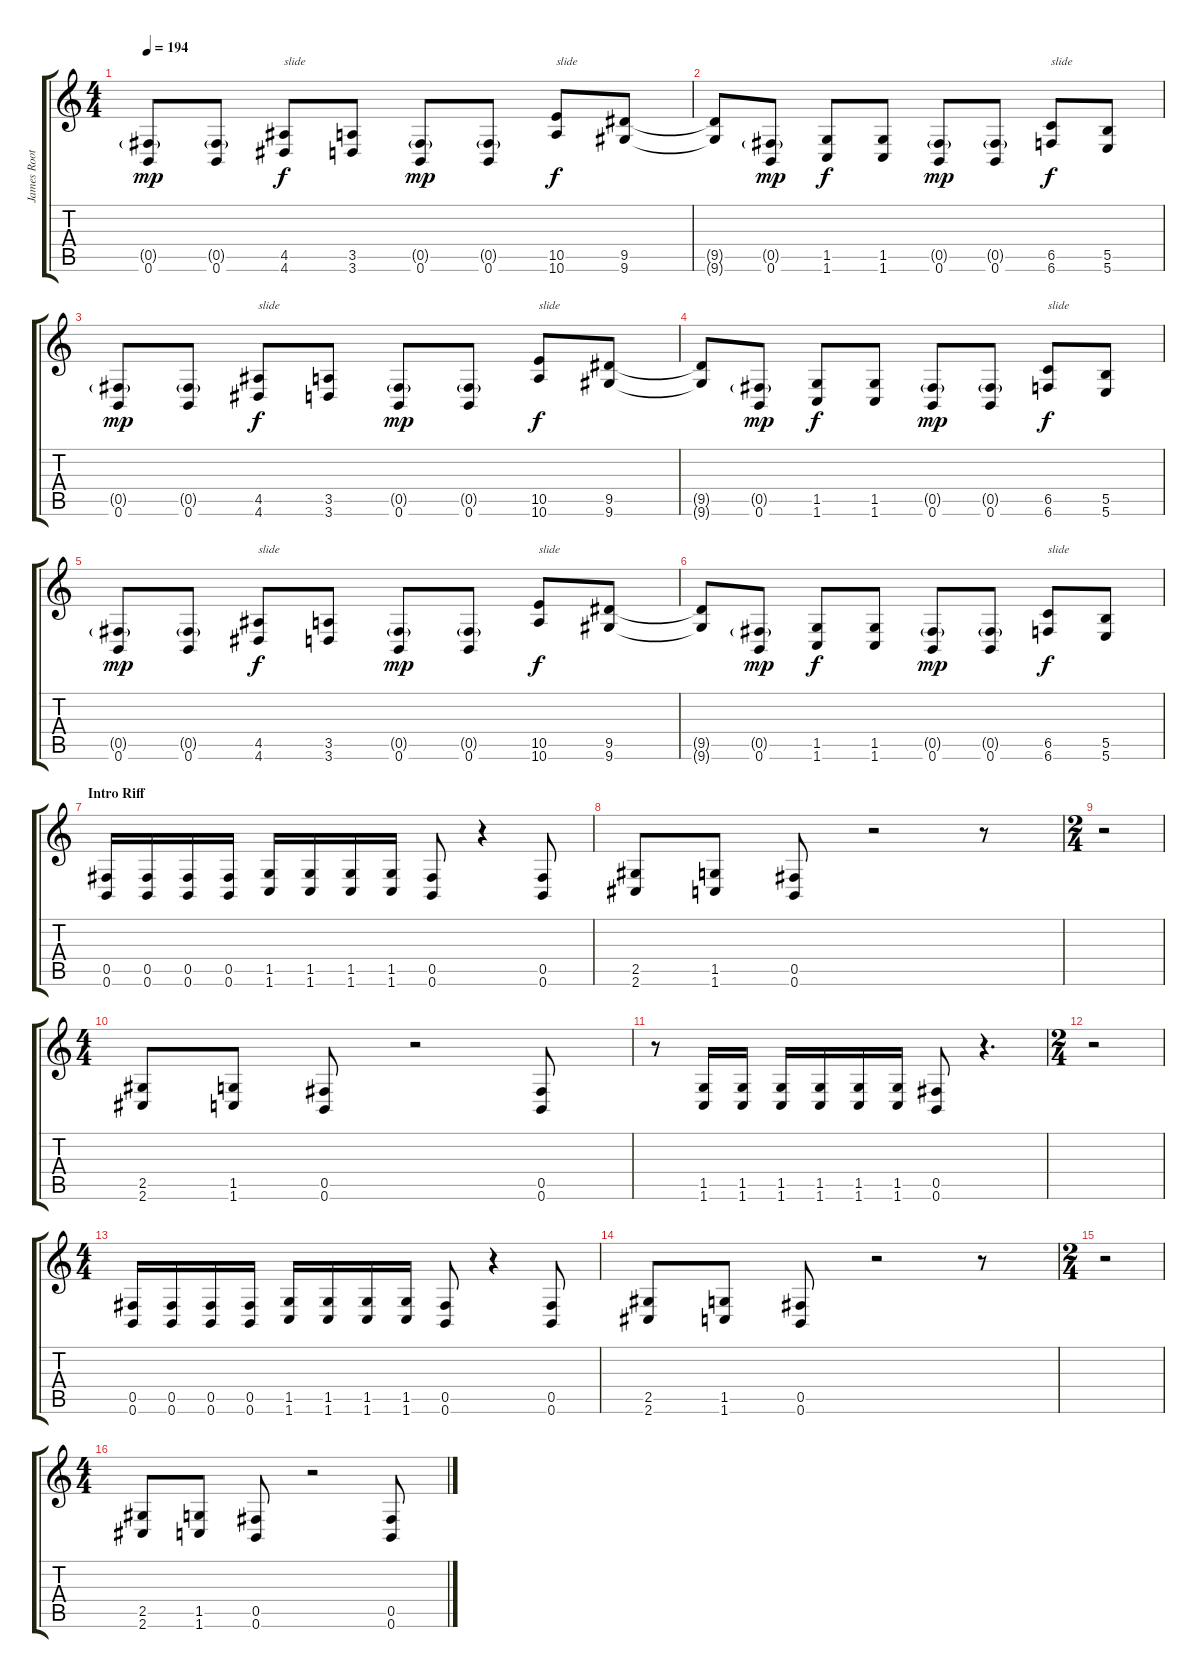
\track ("James Root" "James Root") {instrument overdrivenguitar}
\staff {score tabs}
\tuning (Db4 Ab3 E3 B2 Gb2 B1) {hide}
\ts (4 4)
\tempo 194
\clef g2
\ks c
(0.5{g} 0.6).8{dy mp} (0.5{g} 0.6).8 (4.5 4.6).8{txt "slide" dy f} (3.5 3.6).8 (0.5{g} 0.6).8{dy mp} (0.5{g} 0.6).8 (10.5 10.6).8{txt "slide" dy f} (9.5 9.6).8 |
(9.5{t} 9.6{t}).8 (0.5{g} 0.6).8{dy mp} (1.5 1.6).8{dy f} (1.5 1.6).8 (0.5{g} 0.6).8{dy mp} (0.5{g} 0.6).8 (6.5 6.6).8{txt "slide" dy f} (5.5 5.6).8 |
(0.5{g} 0.6).8{dy mp} (0.5{g} 0.6).8 (4.5 4.6).8{txt "slide" dy f} (3.5 3.6).8 (0.5{g} 0.6).8{dy mp} (0.5{g} 0.6).8 (10.5 10.6).8{txt "slide" dy f} (9.5 9.6).8 |
(9.5{t} 9.6{t}).8 (0.5{g} 0.6).8{dy mp} (1.5 1.6).8{dy f} (1.5 1.6).8 (0.5{g} 0.6).8{dy mp} (0.5{g} 0.6).8 (6.5 6.6).8{txt "slide" dy f} (5.5 5.6).8 |
(0.5{g} 0.6).8{dy mp} (0.5{g} 0.6).8 (4.5 4.6).8{txt "slide" dy f} (3.5 3.6).8 (0.5{g} 0.6).8{dy mp} (0.5{g} 0.6).8 (10.5 10.6).8{txt "slide" dy f} (9.5 9.6).8 |
(9.5{t} 9.6{t}).8 (0.5{g} 0.6).8{dy mp} (1.5 1.6).8{dy f} (1.5 1.6).8 (0.5{g} 0.6).8{dy mp} (0.5{g} 0.6).8 (6.5 6.6).8{txt "slide" dy f} (5.5 5.6).8 |
\section ("" "Intro Riff")
(0.5 0.6).16 (0.5 0.6).16 (0.5 0.6).16 (0.5 0.6).16 (1.5 1.6).16 (1.5 1.6).16 (1.5 1.6).16 (1.5 1.6).16 (0.5 0.6).8 r.4 (0.5 0.6).8 |
(2.5 2.6).8 (1.5 1.6).8 (0.5 0.6).8 r.2 r.8 |
\ts (2 4)
r.2 |
\ts (4 4)
(2.5 2.6).8 (1.5 1.6).8 (0.5 0.6).8 r.2 (0.5 0.6).8 |
r.8 (1.5 1.6).16 (1.5 1.6).16 (1.5 1.6).16 (1.5 1.6).16 (1.5 1.6).16 (1.5 1.6).16 (0.5 0.6).8 r.4{d} |
\ts (2 4)
r.2 |
\ts (4 4)
(0.5 0.6).16 (0.5 0.6).16 (0.5 0.6).16 (0.5 0.6).16 (1.5 1.6).16 (1.5 1.6).16 (1.5 1.6).16 (1.5 1.6).16 (0.5 0.6).8 r.4 (0.5 0.6).8 |
(2.5 2.6).8 (1.5 1.6).8 (0.5 0.6).8 r.2 r.8 |
\ts (2 4)
r.2 |
\ts (4 4)
(2.5 2.6).8 (1.5 1.6).8 (0.5 0.6).8 r.2 (0.5 0.6).8
